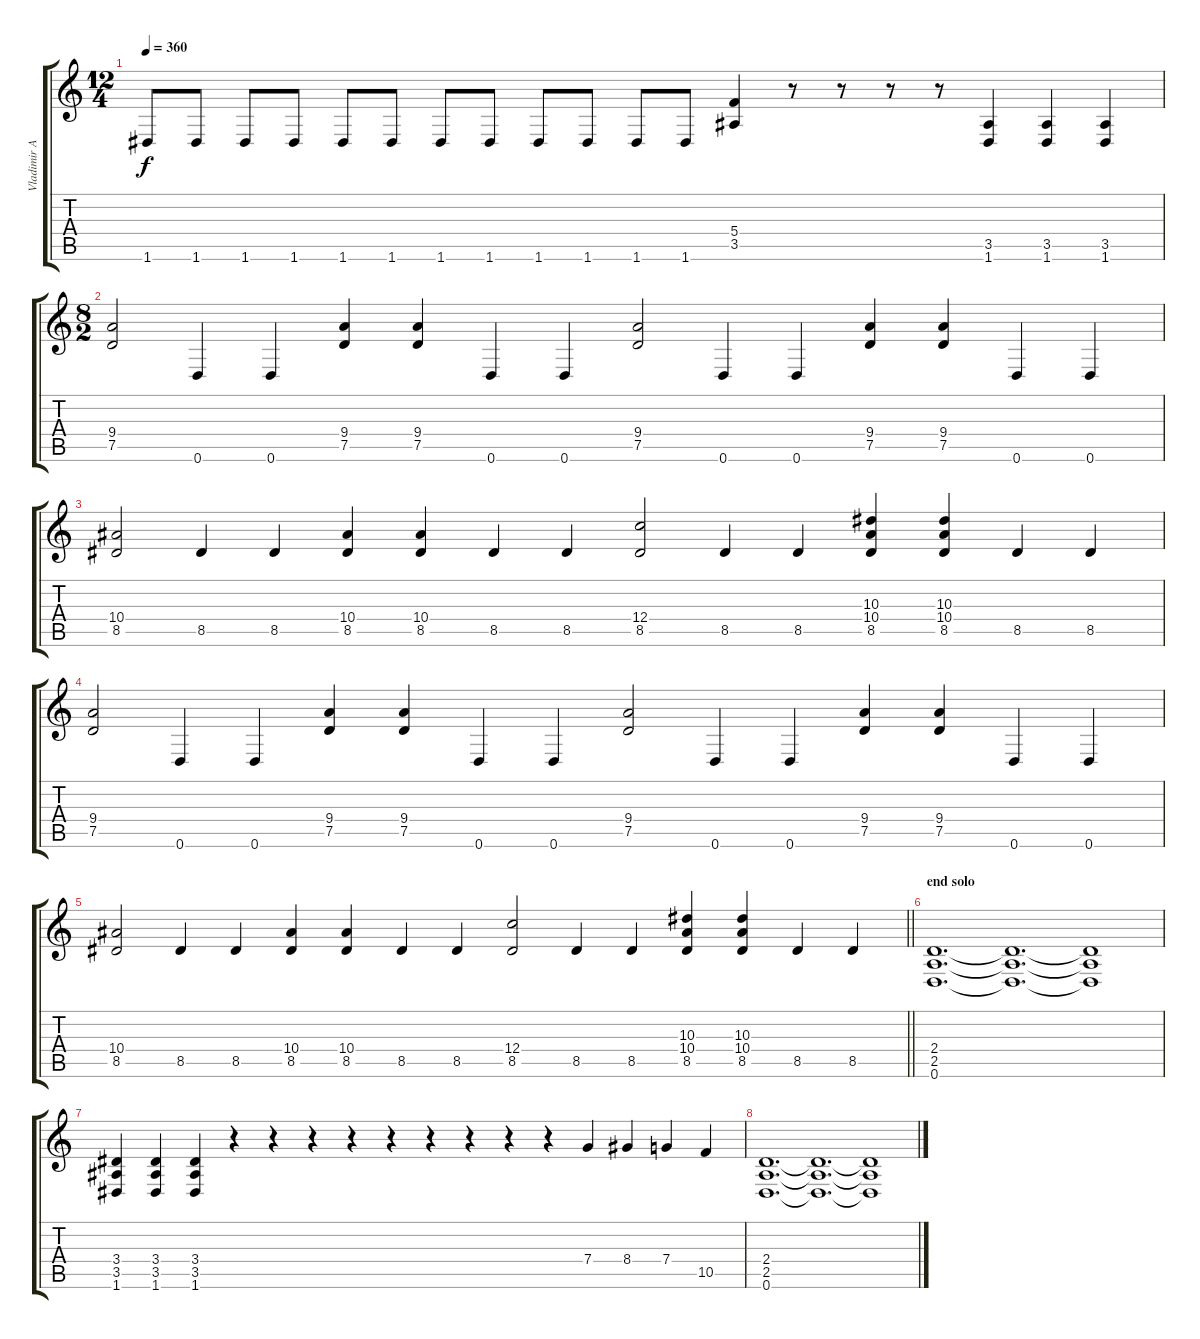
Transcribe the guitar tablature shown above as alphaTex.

\track ("Vladimir Antipov" "Vladimir A") {instrument distortionguitar}
\staff {score tabs}
\tuning (D4 A3 F3 C3 G2 D2) {hide}
\ts (12 4)
\tempo 360
\clef g2
\ks c
1.6.8{dy f} 1.6.8 1.6.8 1.6.8 1.6.8 1.6.8 1.6.8 1.6.8 1.6.8 1.6.8 1.6.8 1.6.8 (5.4 3.5).4 r.8 r.8 r.8 r.8 (3.5 1.6).4 (3.5 1.6).4 (3.5 1.6).4 |
\ts (8 2)
(9.4 7.5).2 0.6.4 0.6.4 (9.4 7.5).4 (9.4 7.5).4 0.6.4 0.6.4 (9.4 7.5).2 0.6.4 0.6.4 (9.4 7.5).4 (9.4 7.5).4 0.6.4 0.6.4 |
(10.4 8.5).2 8.5.4 8.5.4 (10.4 8.5).4 (10.4 8.5).4 8.5.4 8.5.4 (12.4 8.5).2 8.5.4 8.5.4 (10.3 10.4 8.5).4 (10.3 10.4 8.5).4 8.5.4 8.5.4 |
(9.4 7.5).2 0.6.4 0.6.4 (9.4 7.5).4 (9.4 7.5).4 0.6.4 0.6.4 (9.4 7.5).2 0.6.4 0.6.4 (9.4 7.5).4 (9.4 7.5).4 0.6.4 0.6.4 |
\barLineRight lightlight
(10.4 8.5).2 8.5.4 8.5.4 (10.4 8.5).4 (10.4 8.5).4 8.5.4 8.5.4 (12.4 8.5).2 8.5.4 8.5.4 (10.3 10.4 8.5).4 (10.3 10.4 8.5).4 8.5.4 8.5.4 |
\section ("" "end solo")
(2.4 2.5 0.6).1{d} (2.4{t} 2.5{t} 0.6{t}).1{d} (2.4{t} 2.5{t} 0.6{t}).1 |
(3.4 3.5 1.6).4 (3.4 3.5 1.6).4 (3.4 3.5 1.6).4 r.4 r.4 r.4 r.4 r.4 r.4 r.4 r.4 r.4 7.4.4 8.4.4 7.4.4 10.5.4 |
(2.4 2.5 0.6).1{d} (2.4{t} 2.5{t} 0.6{t}).1{d} (2.4{t} 2.5{t} 0.6{t}).1
